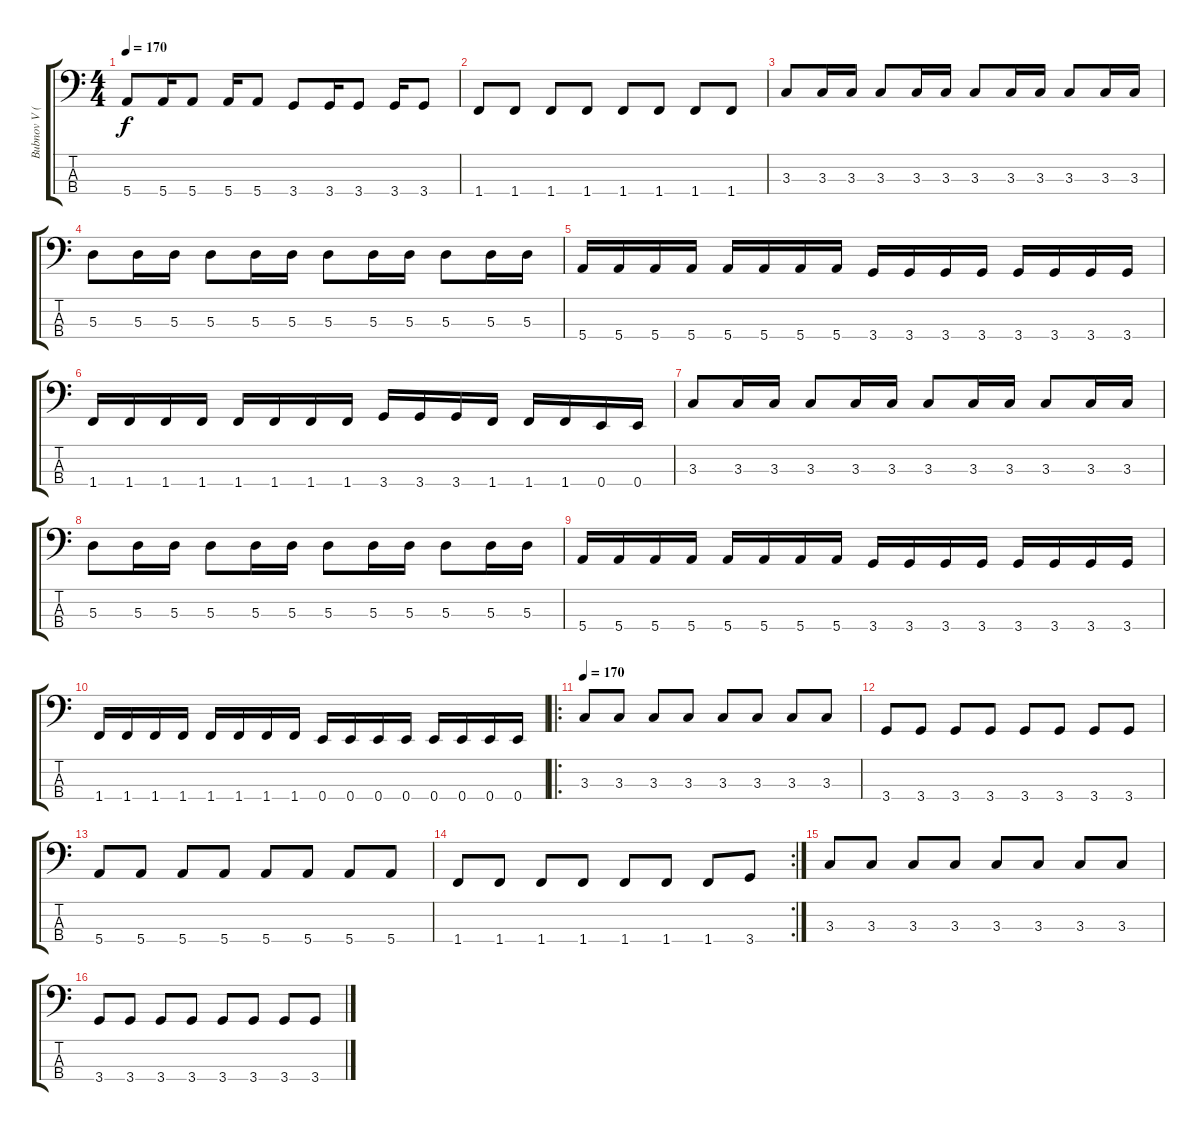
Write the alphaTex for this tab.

\track ("Bubnov V (BASS)" "Bubnov V (") {instrument electricbasspick}
\staff {score tabs}
\tuning (G2 D2 A1 E1) {hide}
\ts (4 4)
\tempo 170
\clef f4
\ks c
5.4.8{dy f} 5.4.16 5.4.8 5.4.16 5.4.8 3.4.8 3.4.16 3.4.8 3.4.16 3.4.8 |
1.4.8 1.4.8 1.4.8 1.4.8 1.4.8 1.4.8 1.4.8 1.4.8 |
3.3.8 3.3.16 3.3.16 3.3.8 3.3.16 3.3.16 3.3.8 3.3.16 3.3.16 3.3.8 3.3.16 3.3.16 |
5.3.8 5.3.16 5.3.16 5.3.8 5.3.16 5.3.16 5.3.8 5.3.16 5.3.16 5.3.8 5.3.16 5.3.16 |
5.4.16 5.4.16 5.4.16 5.4.16 5.4.16 5.4.16 5.4.16 5.4.16 3.4.16 3.4.16 3.4.16 3.4.16 3.4.16 3.4.16 3.4.16 3.4.16 |
1.4.16 1.4.16 1.4.16 1.4.16 1.4.16 1.4.16 1.4.16 1.4.16 3.4.16 3.4.16 3.4.16 1.4.16 1.4.16 1.4.16 0.4.16 0.4.16 |
3.3.8 3.3.16 3.3.16 3.3.8 3.3.16 3.3.16 3.3.8 3.3.16 3.3.16 3.3.8 3.3.16 3.3.16 |
5.3.8 5.3.16 5.3.16 5.3.8 5.3.16 5.3.16 5.3.8 5.3.16 5.3.16 5.3.8 5.3.16 5.3.16 |
5.4.16 5.4.16 5.4.16 5.4.16 5.4.16 5.4.16 5.4.16 5.4.16 3.4.16 3.4.16 3.4.16 3.4.16 3.4.16 3.4.16 3.4.16 3.4.16 |
1.4.16 1.4.16 1.4.16 1.4.16 1.4.16 1.4.16 1.4.16 1.4.16 0.4.16 0.4.16 0.4.16 0.4.16 0.4.16 0.4.16 0.4.16 0.4.16 |
\ro
\tempo 170
3.3.8 3.3.8 3.3.8 3.3.8 3.3.8 3.3.8 3.3.8 3.3.8 |
3.4.8 3.4.8 3.4.8 3.4.8 3.4.8 3.4.8 3.4.8 3.4.8 |
5.4.8 5.4.8 5.4.8 5.4.8 5.4.8 5.4.8 5.4.8 5.4.8 |
\rc 2
1.4.8 1.4.8 1.4.8 1.4.8 1.4.8 1.4.8 1.4.8 3.4.8 |
3.3.8 3.3.8 3.3.8 3.3.8 3.3.8 3.3.8 3.3.8 3.3.8 |
3.4.8 3.4.8 3.4.8 3.4.8 3.4.8 3.4.8 3.4.8 3.4.8
